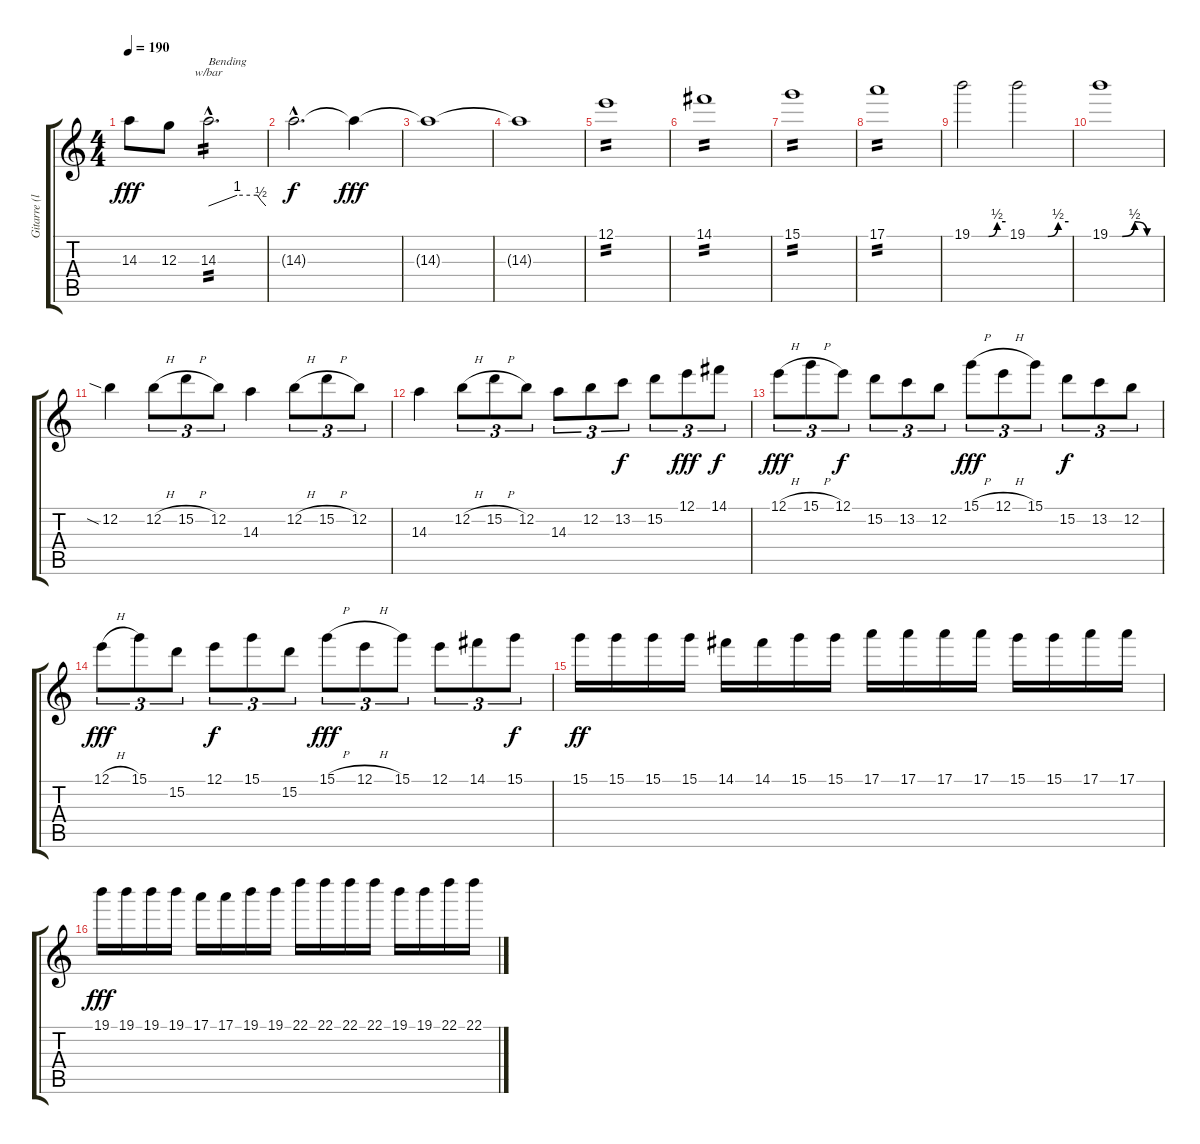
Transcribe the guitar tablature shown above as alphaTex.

\track ("Gitarre (lead)" "Gitarre (l") {instrument overdrivenguitar}
\staff {score tabs}
\tuning (E4 B3 G3 D3 A2 E2) {hide}
\ts (4 4)
\tempo 190
\clef g2
\ks c
14.3.8{dy fff} 12.3.8 14.3{hac}.2{d tbe (custom default 0 0 30 4 51 4 55 2 60 0) txt "Bending" tp 2} |
14.3{hac t}.2{d dy f} 14.3{t}.4{dy fff} |
14.3{t}.1 |
14.3{t}.1 |
12.1.1{tp 2} |
14.1.1{tp 2} |
15.1.1{tp 2} |
17.1.1{tp 2} |
19.1{be (custom 0 0 30 0 45 2 60 2)}.2 19.1{be (custom 0 0 30 0 45 2 60 2)}.2 |
19.1{be (custom 0 0 15 0 30 2 45 0 60 0)}.1 |
12.2{sia}.4 12.2{h}.8{tu (3 2)} 15.2{h}.8{tu (3 2)} 12.2.8{tu (3 2)} 14.3.4 12.2{h}.8{tu (3 2)} 15.2{h}.8{tu (3 2)} 12.2.8{tu (3 2)} |
14.3.4 12.2{h}.8{tu (3 2)} 15.2{h}.8{tu (3 2)} 12.2.8{tu (3 2)} 14.3.8{tu (3 2)} 12.2.8{tu (3 2)} 13.2.8{tu (3 2) dy f} 15.2.8{tu (3 2)} 12.1.8{tu (3 2) dy fff} 14.1.8{tu (3 2) dy f} |
12.1{h}.8{tu (3 2) dy fff} 15.1{h}.8{tu (3 2)} 12.1.8{tu (3 2) dy f} 15.2.8{tu (3 2)} 13.2.8{tu (3 2)} 12.2.8{tu (3 2)} 15.1{h}.8{tu (3 2) dy fff} 12.1{h}.8{tu (3 2)} 15.1.8{tu (3 2)} 15.2.8{tu (3 2) dy f} 13.2.8{tu (3 2)} 12.2.8{tu (3 2)} |
12.1{h}.8{tu (3 2) dy fff} 15.1.8{tu (3 2)} 15.2.8{tu (3 2)} 12.1.8{tu (3 2) dy f} 15.1.8{tu (3 2)} 15.2.8{tu (3 2)} 15.1{h}.8{tu (3 2) dy fff} 12.1{h}.8{tu (3 2)} 15.1.8{tu (3 2)} 12.1.8{tu (3 2)} 14.1.8{tu (3 2)} 15.1.8{tu (3 2) dy f} |
15.1.16{dy ff} 15.1.16 15.1.16 15.1.16 14.1.16 14.1.16 15.1.16 15.1.16 17.1.16 17.1.16 17.1.16 17.1.16 15.1.16 15.1.16 17.1.16 17.1.16 |
19.1.16{dy fff} 19.1.16 19.1.16 19.1.16 17.1.16 17.1.16 19.1.16 19.1.16 22.1.16 22.1.16 22.1.16 22.1.16 19.1.16 19.1.16 22.1.16 22.1.16
